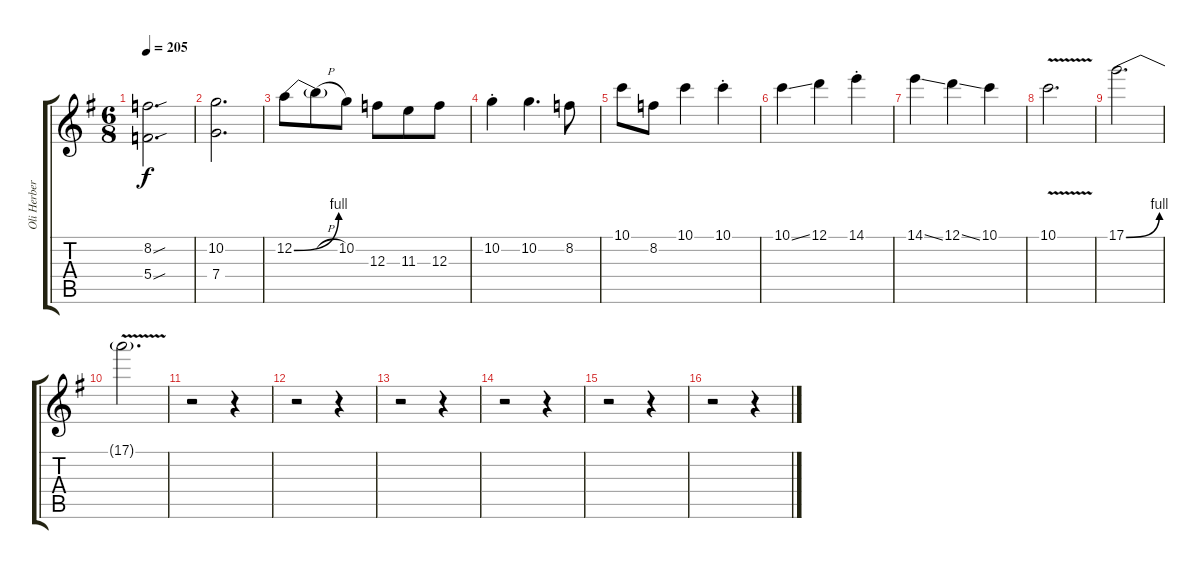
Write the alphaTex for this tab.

\track ("Oli Herbert Solo Guitar" "Oli Herber") {instrument distortionguitar}
\staff {score tabs}
\tuning (D4 A3 F3 C3 G2 D2) {hide}
\ts (6 8)
\tempo 205
\clef g2
\ks g
(8.2{sou} 5.4{sou}).2{d dy f} |
(10.2 7.4).2{d} |
12.2{be (bend 0 0 60 4)}.8 12.2{h t}.8 10.2.8 12.3.8 11.3.8 12.3.8 |
10.2{st}.4 10.2.4{d} 8.2.8 |
10.1.8 8.2.8 10.1.4 10.1{st}.4 |
10.1{ss}.4 12.1.4 14.1{st}.4 |
14.1{ss}.4 12.1{ss}.4 10.1.4 |
10.1{v}.2{d} |
17.1{be (bend 0 0 60 4)}.2{d} |
17.1{v t}.2{d} |
r.2 r.4 |
r.2 r.4 |
r.2 r.4 |
r.2 r.4 |
r.2 r.4 |
r.2 r.4
